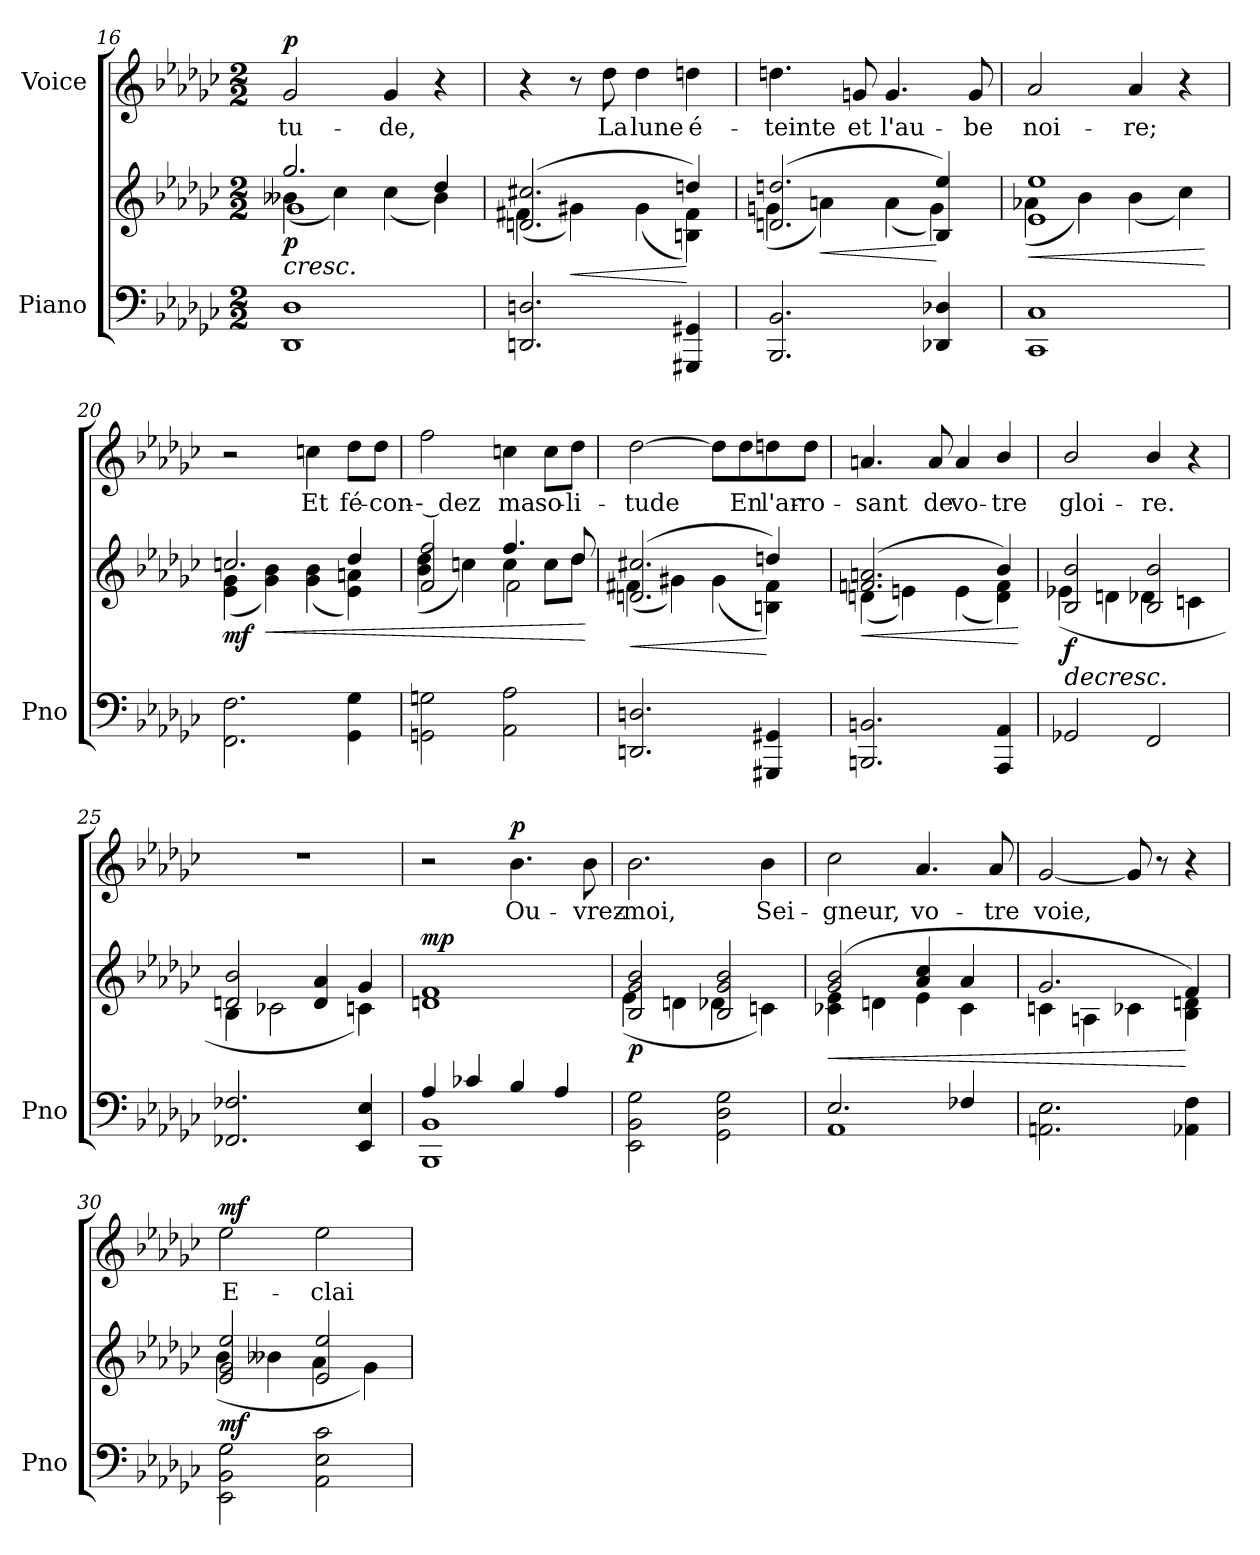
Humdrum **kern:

**kern	**kern	**dynam	**kern	**text	**dynam
*part2	*part2	*part2	*part1	*part1	*part1
*staff3	*staff2	*staff2/3	*staff1	*staff1	*staff1
*I"Piano	*	*	*I"Voice	*	*
*I'Pno	*	*	*	*	*
*clefF4	*clefG2	*	*clefG2	*	*
*k[b-e-a-d-g-c-]	*k[b-e-a-d-g-c-]	*	*k[b-e-a-d-g-c-]	*	*
*M2/2	*M2/2	*	*M2/2	*	*
=16	=16	=16	=16	=16	=16
!	!	!LO:HP:b	!	!	!
*	*^	*	*	*	*
*	*	*^	*	*	*	*
!	!	!	!	!LO:DY:n=1:b	!	!	!LO:DY:a
1DD- 1D-	2.gg-/	(4b--X\	1g-	< p	2g-/	-tu-	p
.	.	4cc-\)	.	.	.	.	.
.	.	(4cc-\	.	.	4g-/	-de,	.
.	4dd-/	4b--\)	.	.	4r	.	.
*	*	*v	*v	*	*	*	*
=17	=17	=17	=17	=17	=17	=17
2.DDn/ 2.Dn/	(2.dn/ 2.cc#X/	(4f#X\	.	4r	.	.
!	!	!	!LO:HP:b	!	!	!
.	.	4g#X\)	<	8r	.	.
.	.	.	.	8dd-\	La	.
.	.	(4g#\	.	4dd-\	lune	.
4GGG#X/ 4GG#X/	4ddn/)	4Bn\ 4f#\)	[	4ddn\	é-	.
=18	=18	=18	=18	=18	=18	=18
2.BBB-i/ 2.BB-i/	(2.dn/ 2.ddn/	(4gn\	.	4.ddn\	-teinte	.
!	!	!	!LO:HP:b	!	!	!
.	.	4an\)	<	.	.	.
.	.	.	.	8gn/	et	.
.	.	(4a\	.	4.g/	l'au-	.
4DD-X/ 4D-X/	4B-/ 4ee-/)	4g\)	[	.	.	.
.	.	.	.	8g/	-be	.
=19	=19	=19	=19	=19	=19	=19
!	!	!	!LO:HP:b	!	!	!
1CC- 1C-	1e- 1ee-	(4a-X\	<	2a-/	noi-	.
.	.	4b-\)	.	.	.	.
.	.	(4b-\	.	4a-/	-re;	.
.	.	4cc-\)	.	4r	.	.
*	*v	*v	*	*	*	*
.	.	[	.	.	.
=20	=20	=20	=20	=20	=20
*	*^	*	*	*	*
!	!	!	!LO:DY:b	!	!	!
2.FF\ 2.F\	2.ccn/	(4e-\ 4g-\	mf	2r	.	.
!	!	!	!LO:HP:b	!	!	!
.	.	4g-\ 4b-\)	<	.	.	.
.	.	(4g-\ 4b-\	.	4ccn\	Et	.
4GG-\ 4G-\	4dd-/	4e-\ 4an\)	.	8dd-\L	fé-	.
.	.	.	.	8dd-\J	-con-	.
=21	=21	=21	=21	=21	=21	=21
*	*	*^	*	*	*	*
2GGn\ 2Gn\	2f/ 2ff/	(4b-\ 4dd-\	2ryy	.	2ff\	-- dez	.
.	.	4ccn\)	.	.	.	.	.
2AA-\ 2A-\	4.ff/	4cc\	2f\	.	4ccn\	ma	.
.	.	8cc\L	.	.	8cc\L	so-	.
.	8dd-/	8dd-\J	.	.	8dd-\J	-li-	.
*	*v	*v	*v	*	*	*	*
.	.	[	.	.	.
=22	=22	=22	=22	=22	=22
!	!	!LO:HP:b	!	!	!
*	*^	*	*	*	*
2.DDn/ 2.Dn/	(2.dn/ 2.cc#X/	(4f#X\	<	[2dd-\	-tude	.
.	.	4g#X\)	.	.	.	.
.	.	(4g#\	.	8dd-\L]	.	.
.	.	.	.	8dd-\	En	.
4GGG#X/ 4GG#X/	4ddn/)	4Bn\ 4f#\)	[	8ddn\	l'ar-	.
.	.	.	.	8dd\J	-ro-	.
=23	=23	=23	=23	=23	=23	=23
!	!	!	!LO:HP:b	!	!	!
2.BBBn/ 2.BBn/	(2.fn/ 2.an/	(4dn\	<	4.an/	-sant	.
.	.	4en\)	.	.	.	.
.	.	.	.	8a/	de	.
.	.	(4e\	.	4a/	vo-	.
4AAA-/ 4AA-/	4b-/)	4d\ 4f\)	.	4b-/	-tre	.
*	*v	*v	*	*	*	*
.	.	[	.	.	.
=24	=24	=24	=24	=24	=24
!	!	!LO:HP:b	!	!	!
*	*^	*	*	*	*
!	!	!	!LO:DY:n=1:b	!	!	!
2GG-X/	2B-/ 2b-/	(4e-X\	> f	2b-/	gloi-	.
.	.	4dn\	.	.	.	.
2FF/	2B-/ 2b-/	4d-X\	.	4b-/	-re.	.
.	.	4cn\	.	4r	.	.
=25	=25	=25	=25	=25	=25	=25
2.FF-X/ 2.F-X/	2dn/ 2b-/	4B-\	.	1r	.	.
.	.	2c-X\	.	.	.	.
.	4d/ 4a-/	.	.	.	.	.
4EE-/ 4E-/	4g-/	4cn\)	.	.	.	.
*	*v	*v	*	*	*	*
.	.	[	.	.	.
=26	=26	=26	=26	=26	=26
*^	*	*	*	*	*
!	!	!	!LO:DY:a	!	!	!
1BBB- 1BB-	4A-/	1dn 1f	mp	2r	.	.
.	4c-X/	.	.	.	.	.
!	!	!	!	!	!	!LO:DY:a
.	4B-/	.	.	4.b-\	Ou-	p
.	4A-/	.	.	.	.	.
.	.	.	.	8b-\	-vrez-	.
*v	*v	*	*	*	*	*
=27	=27	=27	=27	=27	=27
*	*^	*	*	*	*
!	!	!	!LO:DY:b	!	!	!
2EE-\ 2BB-\ 2G-\	2B-/ 2g-/ 2b-/	(4e-\	p	2.b-\	-moi,	.
.	.	4dn\	.	.	.	.
2GG-\ 2D-\ 2G-\	2B-/ 2g-/ 2b-/	4d-X\	.	.	.	.
.	.	4cn\)	.	4b-\	Sei-	.
=28	=28	=28	=28	=28	=28	=28
*^	*	*	*	*	*	*
!	!	!	!	!LO:HP:b	!	!	!
1AA-	2.E-/	(2g-/ 2b-/	4c-X\ 4e-\	<	2cc-\	-gneur,	.
.	.	.	4dn\	.	.	.	.
.	.	4a-/ 4cc-/	4e-\	]	4.a-/	vo-	.
.	4F-X/	4a-/	4c-\	.	.	.	.
.	.	.	.	.	8a-/	-tre	.
*v	*v	*	*	*	*	*	*
=29	=29	=29	=29	=29	=29	=29
2.AAn\ 2.E-\	2.g-/	4cn\	.	[2g-/	voie,	.
.	.	4An\	.	.	.	.
.	.	4c-X\	.	8g-/]	.	.
.	.	.	.	8r	.	.
4AA-X\ 4F\	4f/)	4B-\ 4dn\	[	4r	.	.
=30	=30	=30	=30	=30	=30	=30
!	!	!	!LO:DY:b	!	!	!LO:DY:a
2EE-\ 2BB-\ 2G-\	2e-/ 2g-/ 2ee-/	(4b-\	mf	2ee-\	E-	mf
.	.	4b--X\	.	.	.	.
2AA-\ 2E-\ 2c-\	2e-/ 2ee-/	4a-\	.	2ee-\	-clai-	.
.	.	4g-\)	.	.	.	.
*	*v	*v	*	*	*	*
=	=	=	=	=	=
*-	*-	*-	*-	*-	*-
